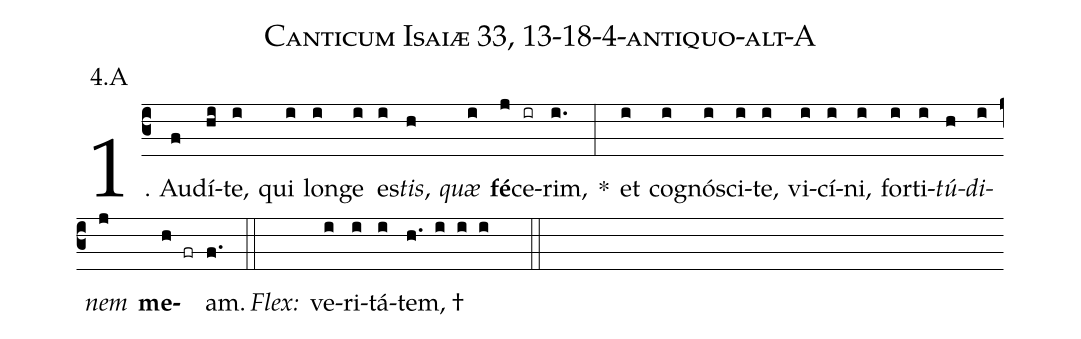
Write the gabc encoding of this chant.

name: Canticum Isaiæ 33, 13-18-4-antiquo-alt-A;
annotation: 4.A;
%%
(c3)1. Au(f)dí(hi)te,(i) qui(i) lon(i)ge(i) es(i)<i>tis</i>,(h) <i>quæ</i>(i) <b>fé</b>(j)ce(ir)rim,(i.) *(:) et(i) co(i)gnó(i)sci(i)te,(i) vi(i)cí(i)ni,(i) for(i)ti(i)<i>tú</i>(h)<i>di</i>(i)<i>nem</i>(j) <b>me</b>(h fr)am.(f.) (::)
<i>Flex:</i>()  ve(i)ri(i)tá(i)tem, †(h. i i i  ::)
